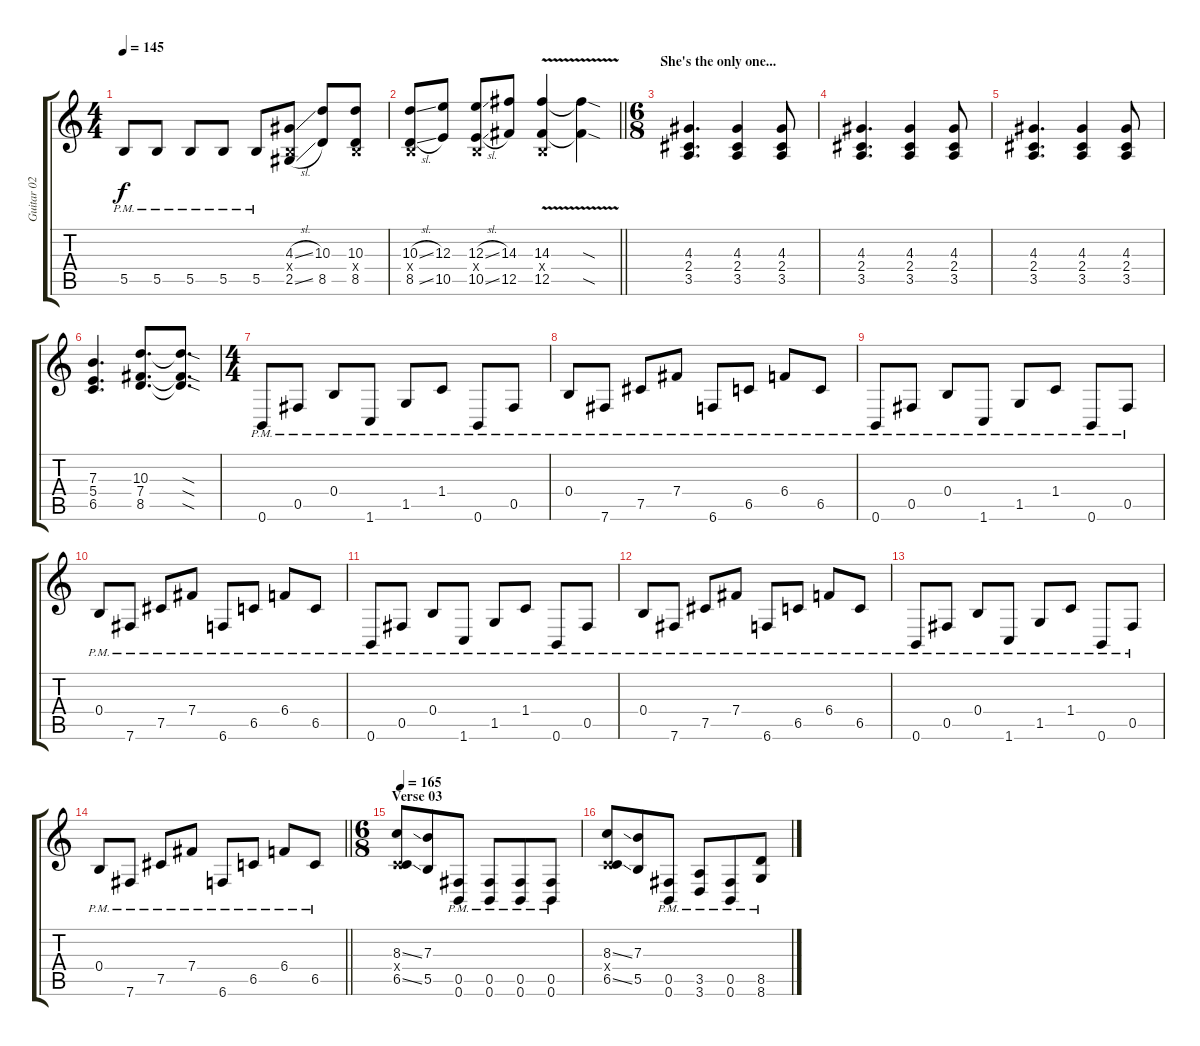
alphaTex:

\track ("Guitar 02" "Guitar 02") {instrument overdrivenguitar}
\staff {score tabs}
\tuning (Db4 Ab3 E3 B2 Gb2 B1) {hide}
\ts (4 4)
\tempo 145
\clef g2
\ks c
5.5{pm}.8{dy f} 5.5{pm}.8 5.5{pm}.8 5.5{pm}.8 5.5{pm}.8 (4.3{sl} 0.4{x} 2.5{sl}).8 (10.3 8.5).8 (10.3 0.4{x} 8.5).8 |
\barLineRight lightlight
(10.3{sl} 0.4{x} 8.5{sl}).8 (12.3 10.5).8 (12.3{sl} 0.4{x} 10.5{sl}).8 (14.3 12.5).8 (14.3{v} 0.4{x} 12.5{v}).4 (14.3{sod t} 12.5{sod t}).4 |
\ts (6 8)
\section ("" "She's the only one...")
(4.3 2.4 3.5).4{d} (4.3 2.4 3.5).4 (4.3 2.4 3.5).8 |
(4.3 2.4 3.5).4{d} (4.3 2.4 3.5).4 (4.3 2.4 3.5).8 |
(4.3 2.4 3.5).4{d} (4.3 2.4 3.5).4 (4.3 2.4 3.5).8 |
(7.3 5.4 6.5).4{d} (10.3 7.4 8.5).8{d} (10.3{sod t} 7.4{sod t} 8.5{sod t}).8{d} |
\ts (4 4)
0.6{pm}.8 0.5{pm}.8 0.4{pm}.8 1.6{pm}.8 1.5{pm}.8 1.4{pm}.8 0.6{pm}.8 0.5{pm}.8 |
0.4{pm}.8 7.6{pm}.8 7.5{pm}.8 7.4{pm}.8 6.6{pm}.8 6.5{pm}.8 6.4{pm}.8 6.5{pm}.8 |
0.6{pm}.8 0.5{pm}.8 0.4{pm}.8 1.6{pm}.8 1.5{pm}.8 1.4{pm}.8 0.6{pm}.8 0.5{pm}.8 |
0.4{pm}.8 7.6{pm}.8 7.5{pm}.8 7.4{pm}.8 6.6{pm}.8 6.5{pm}.8 6.4{pm}.8 6.5{pm}.8 |
0.6{pm}.8 0.5{pm}.8 0.4{pm}.8 1.6{pm}.8 1.5{pm}.8 1.4{pm}.8 0.6{pm}.8 0.5{pm}.8 |
0.4{pm}.8 7.6{pm}.8 7.5{pm}.8 7.4{pm}.8 6.6{pm}.8 6.5{pm}.8 6.4{pm}.8 6.5{pm}.8 |
0.6{pm}.8 0.5{pm}.8 0.4{pm}.8 1.6{pm}.8 1.5{pm}.8 1.4{pm}.8 0.6{pm}.8 0.5{pm}.8 |
\barLineRight lightlight
0.4{pm}.8 7.6{pm}.8 7.5{pm}.8 7.4{pm}.8 6.6{pm}.8 6.5{pm}.8 6.4{pm}.8 6.5{pm}.8 |
\ts (6 8)
\section ("" "Verse 03")
\tempo 165
(8.3{ss} 1.4{x} 6.5{ss}).8 (7.3 5.5).8 (0.5{pm} 0.6{pm}).8 (0.5{pm} 0.6{pm}).8 (0.5{pm} 0.6{pm}).8 (0.5{pm} 0.6{pm}).8 |
(8.3{ss} 1.4{x} 6.5{ss}).8 (7.3 5.5).8 (0.5{pm} 0.6{pm}).8 (3.5{pm} 3.6{pm}).8 (0.5{pm} 0.6{pm}).8 (8.5{pm} 8.6{pm}).8
